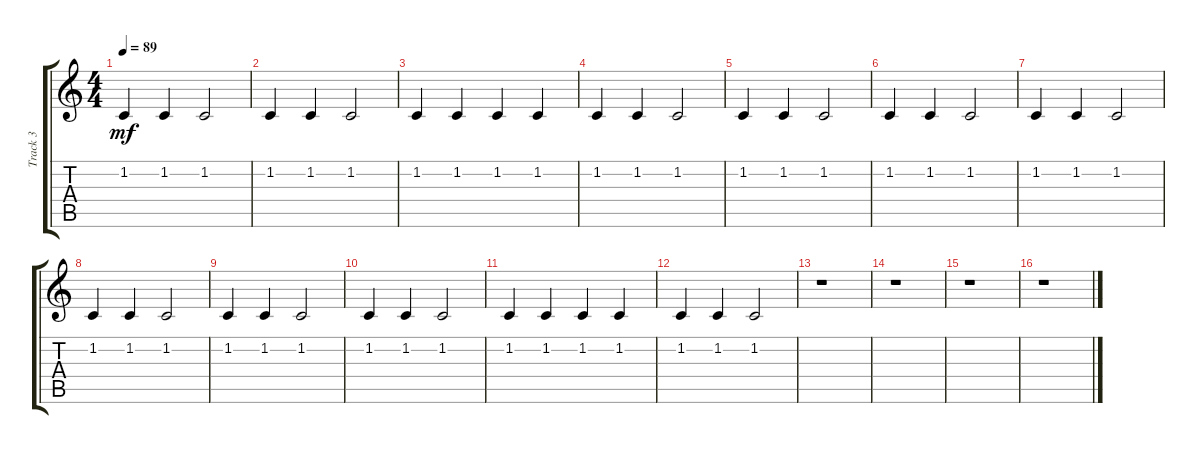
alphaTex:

\track ("Track 3" "Track 3") {instrument orchestralharp}
\staff {score tabs}
\tuning (E4 B3 G3 D3 A2 E2) {hide}
\ts (4 4)
\tempo 89
\clef g2
\ks c
1.2.4{dy mf} 1.2.4 1.2.2 |
1.2.4 1.2.4 1.2.2 |
1.2.4 1.2.4 1.2.4 1.2.4 |
1.2.4 1.2.4 1.2.2 |
1.2.4 1.2.4 1.2.2 |
1.2.4 1.2.4 1.2.2 |
1.2.4 1.2.4 1.2.2 |
1.2.4 1.2.4 1.2.2 |
1.2.4 1.2.4 1.2.2 |
1.2.4 1.2.4 1.2.2 |
1.2.4 1.2.4 1.2.4 1.2.4 |
1.2.4 1.2.4 1.2.2 |
r.1 |
r.1 |
r.1 |
r.1
